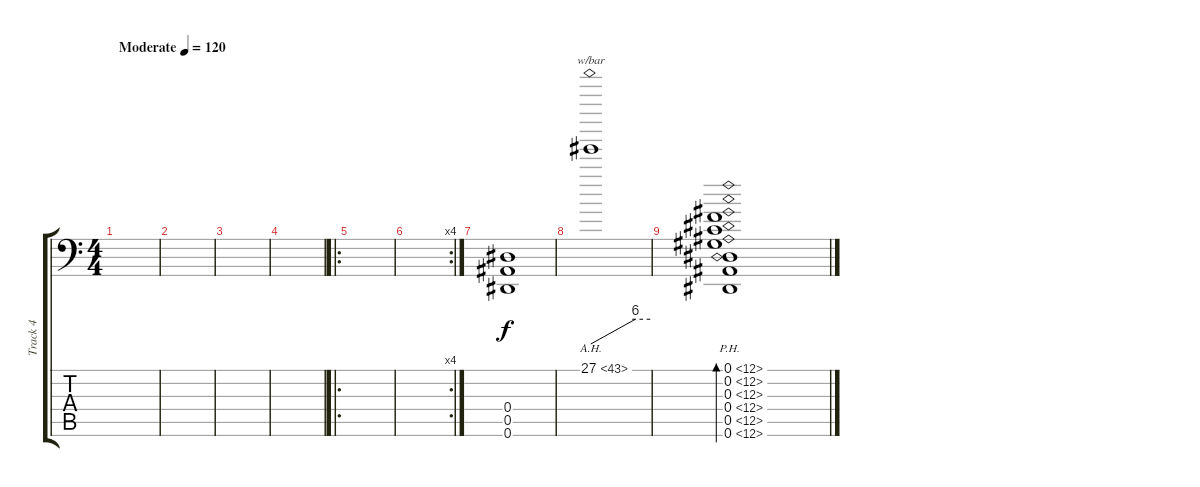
\track ("Track 4" "Track 4") {instrument distortionguitar}
\staff {score tabs}
\tuning (F3 C3 Ab2 Eb2 Bb1 Eb1) {hide}
\ts (4 4)
\tempo (120 "Moderate")
\clef f4
\ks c
|
|
|
|
\ro
|
\rc 4
|
(0.4 0.5 0.6).1 |
27.1{ah 16}.1{tbe (custom default 0 0 45 24 60 24)} |
(0.1{ph 12} 0.2{ph 12} 0.3{ph 12} 0.4{ph 12} 0.5{ph 12} 0.6{ph 12}).1{bd 480}
